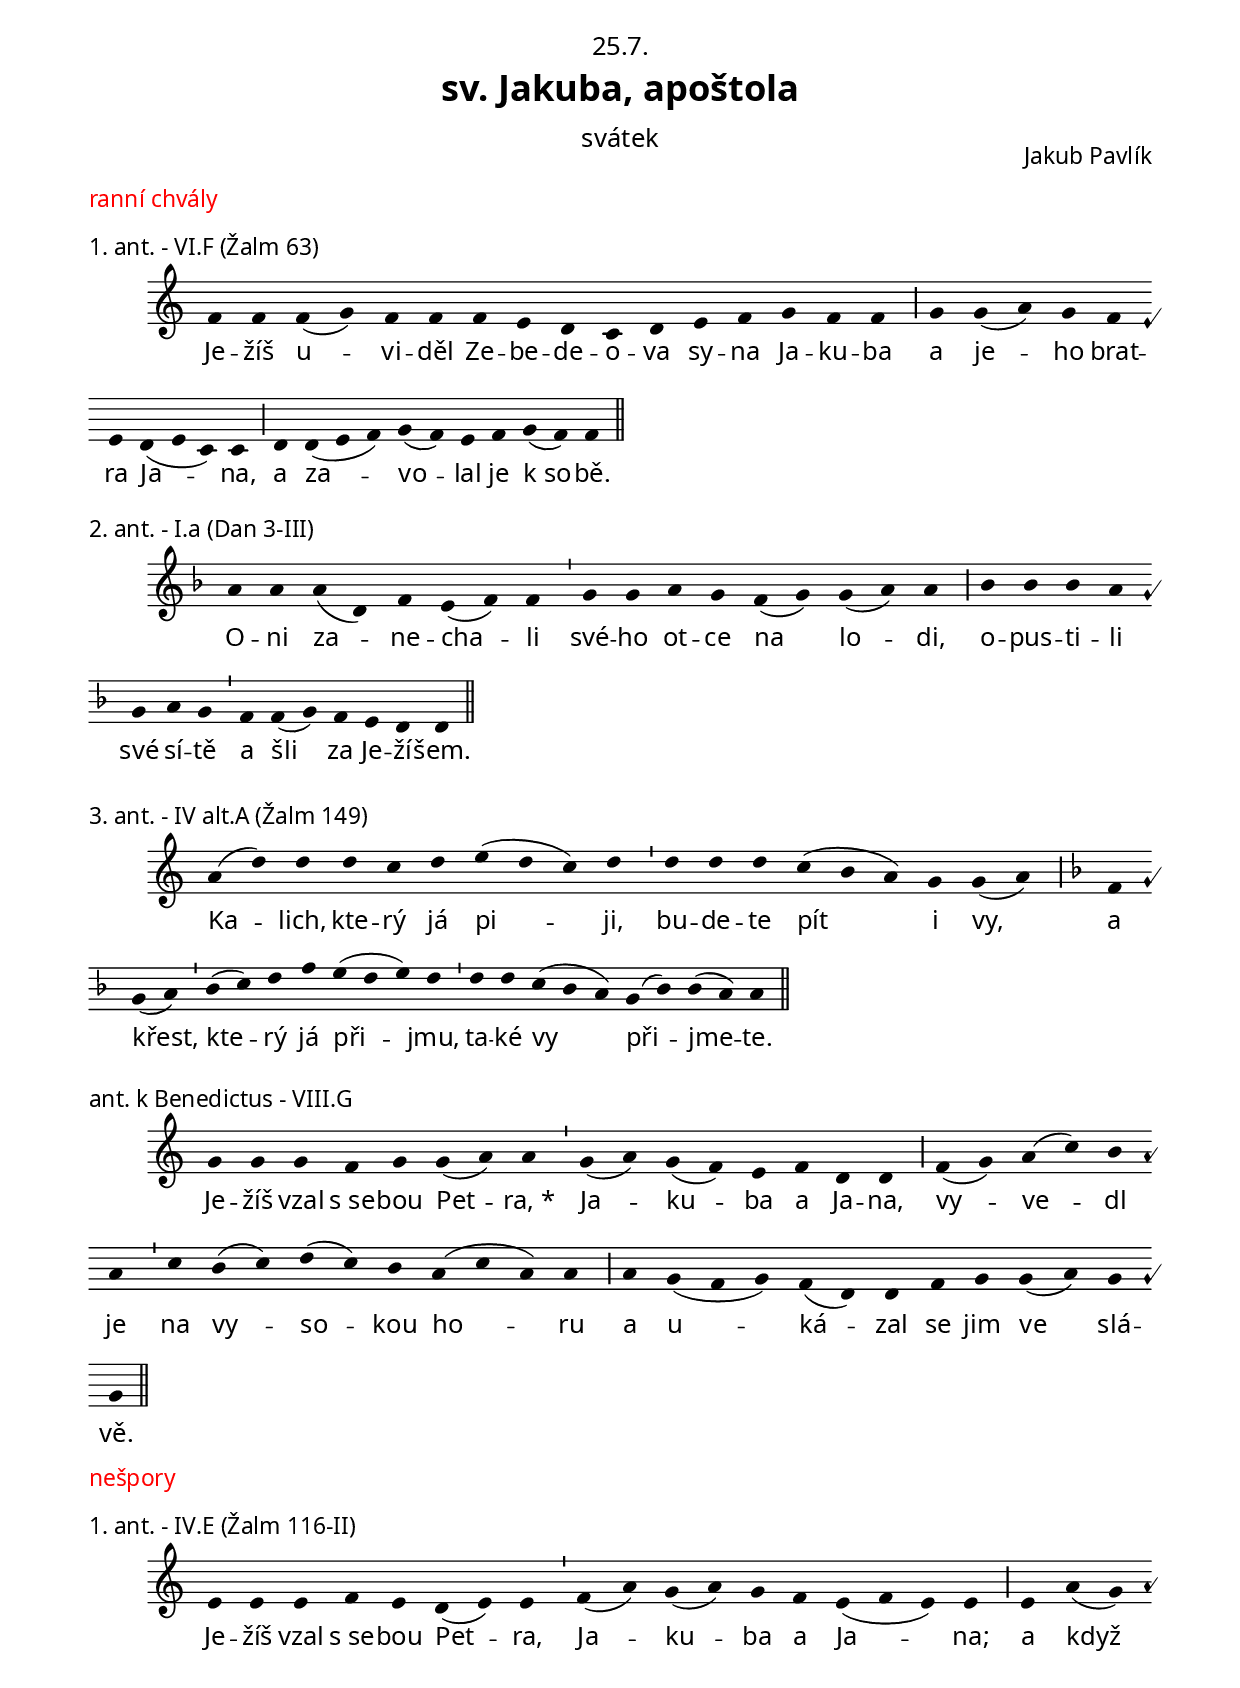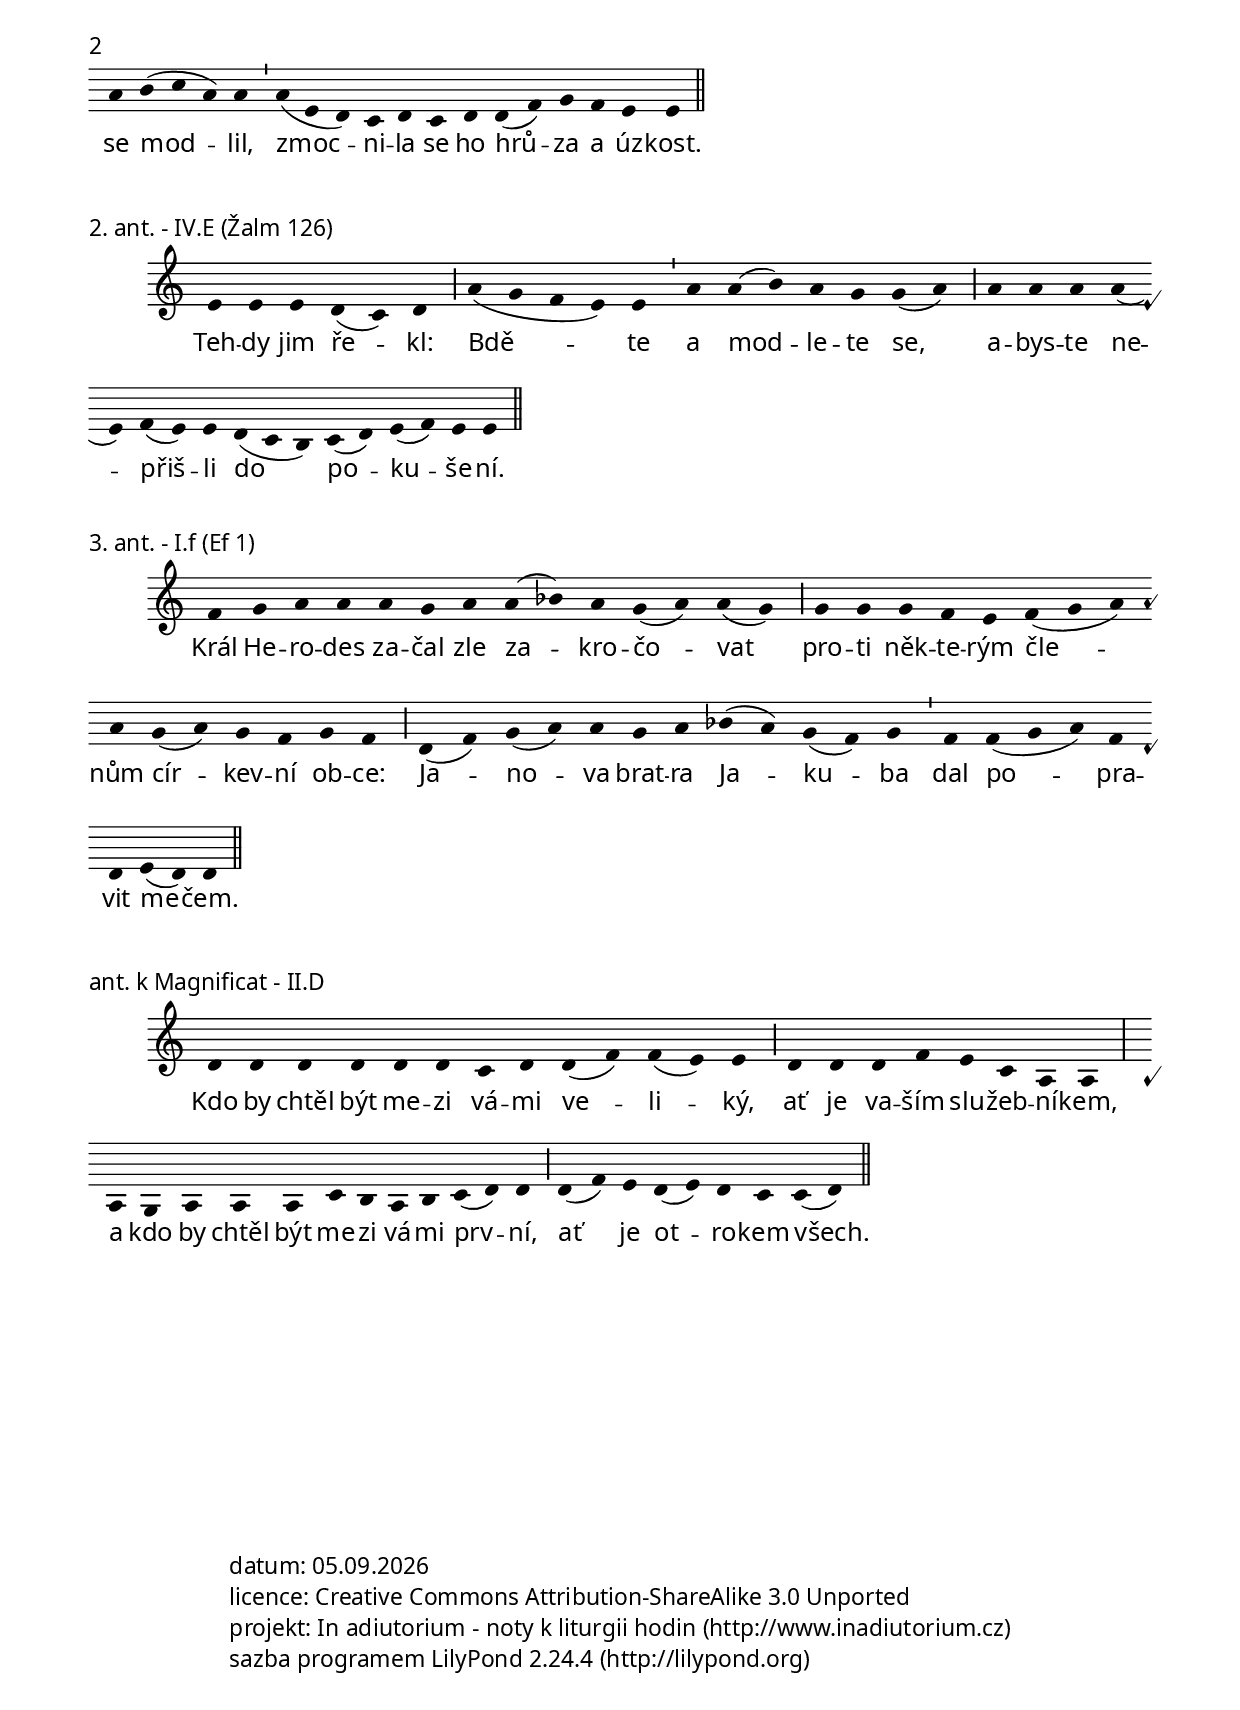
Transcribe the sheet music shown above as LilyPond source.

\version "2.15.40"

\include "../spolecne.ly"
\include "../dilyresponsorii.ly"

\header {
  title = \markup\titleSvatek
            "sv. Jakuba, apoštola"
            svátek
            25.7.
  composer = "Jakub Pavlík"
}

\markup {\nadpisHodinka {"ranní chvály"}}

\score {
  \relative c' {
    \choralniRezim
    f4 f f( g) f f f e d c d e f g f f \barMaior
    g g( a) g f e d( e c) c \barMaior
    d d( e f) g( f) e f g( f) f \barFinalis
  }
  \addlyrics {
    Je -- žíš u -- vi -- děl Ze -- be -- de -- o -- va sy -- na Ja -- ku -- ba
    a je -- ho brat -- ra Ja -- na,
    a za -- vo -- lal je k_so -- bě.
  }
  \header {
    quid = "1. ant."
    modus = "VI"
    differentia = "F"
    psalmus = "Žalm 63"
    placet = "první část rozdělit po _uviděl_"
    id = "rch-a1"
    piece = \markup {\sestavTitulek}
  }
}

\score {
  \relative c'' {
    \choralniRezim
    \key f \major
    a4 a a( d,) f e( f) f \barMin g g a g f( g) g( a) a \barMaior
    bes bes bes a g a g \barMin f f( g) f e d d \barFinalis
  }
  \addlyrics {
    O -- ni za -- ne -- cha -- li své -- ho ot -- ce na lo -- di,
    o -- pus -- ti -- li své sí -- tě a šli za Je -- ží -- šem.
  }
  \header {
    quid = "2. ant."
    modus = "I"
    differentia = "a"
    psalmus = "Dan 3-III"
    placet = "_zanechali_ je poměrně divoké; únosné by to snad
    bylo jako jednoznačný sestup, např. ad f ed d"
    id = "rch-a2"
    piece = \markup {\sestavTitulek}
  }
}

\score {
  \relative c'' {
    \choralniRezim
    a4( d) d d c d e( d c) d \barMin d d d c( b a) g g( a) \barMaior
    \key f \major
    f g( a) \barMin bes( c) d f e( d e) d \barMin d d c( bes a) g( bes) bes( a) a \barFinalis
  }
  \addlyrics {
    Ka -- lich, kte -- rý já pi -- ji, bu -- de -- te pít i vy,
    a křest, kte -- rý já při -- jmu, ta -- ké vy při -- jme -- te.
  }
  \header {
    quid = "3. ant."
    modus = "IV alt"
    differentia = "A"
    psalmus = "Žalm 149"
    id = "rch-a3"
    piece = \markup {\sestavTitulek}
  }
}

\score {
  \relative c'' {
    \choralniRezim
    g4 g g f g g( a) a \barMin g( a) g( f) e f d d \barMaior
    f( g) a( c) b a \barMin c b( c) d( c) b a( c a) a \barMaior
    a g( f g) f( d) d f g g( a) g g \barFinalis
  }
  \addlyrics {
    Je -- žíš vzal s_se -- bou Pet -- ra,_* Ja -- ku -- ba a Ja -- na,
    vy -- ve -- dl je na vy -- so -- kou ho -- ru
    a u -- ká -- zal se jim ve slá -- vě.
  }
  \header {
    quid = "ant. k Benedictus"
    modus = "VIII"
    differentia = "G"
    psalmus = ""
    id = "rch-aben"
    fons = "6.8. Proměnění Páně, 2. nešp., 1. ant."
    piece = \markup {\sestavTitulekBezZalmu}
  }
}

\markup {\nadpisHodinka {"nešpory"}}

\score {
  \relative c' {
    \choralniRezim
    e4 e e f e d( e) e \barMin
    f( a) g( a) g f e( f e) e \barMaior
    e a( g) a b( c a) a \barMin
    a( e d) c d c d d( f) g f e e \barFinalis
  }
  \addlyrics {
    Je -- žíš vzal s_se -- bou Pet -- ra,
    Ja -- ku -- ba a Ja -- na;
    a když se mod -- lil,
    zmoc -- ni -- la se ho hrů -- za a úz -- kost.
  }
  \header {
    quid = "1. ant."
    modus = "IV"
    differentia = "E"
    psalmus = "Žalm 116-II"
    id = "ne-a1"
    piece = \markup {\sestavTitulek}
  }
}

\score {
  \relative c' {
    \choralniRezim
    e4 e e d( c) d \barMaior
    a'( g f e) e \barMin a a( b) a g g( a) \barMaior
    a a a a( e) f( e) e d( c b) c( d) e( f) e e \barFinalis
  }
  \addlyrics {
    Teh -- dy jim ře -- kl:
    Bdě -- te a mod -- le -- te se,
    a -- bys -- te ne -- přiš -- li do po -- ku -- še -- ní.
  }
  \header {
    quid = "2. ant."
    modus = "IV"
    differentia = "E"
    psalmus = "Žalm 126"
    id = "ne-a2"
    piece = \markup {\sestavTitulek}
  }
}

\score {
  \relative c' {
    \choralniRezim
    f4 g a a a g a a( bes) a g( a) a( g) \barMaior
    g g g f e f( g a) a g( a) g f g f \barMaior
    d( f) g( a) a g a bes( a) g( f) g \barMin f f( g a) f d e( d) d \barFinalis
  }
  \addlyrics {
    % Ach, Farblosigkeit...
    Král He -- ro -- des za -- čal zle za -- kro -- čo -- vat
    pro -- ti něk -- te -- rým čle -- nům cír -- kev -- ní ob -- ce:
    Ja -- no -- va brat -- ra Ja -- ku -- ba dal po -- pra -- vit me -- čem.
  }
  \header {
    quid = "3. ant."
    modus = "I"
    differentia = "f"
    psalmus = "Ef 1"
    id = "ne-a3"
    piece = \markup {\sestavTitulek}
  }
}

\score {
  \relative c' {
    \choralniRezim
    d4 d d d d d c d d( f) f( e) e \barMaior
    d d d f e c a a \barMax
    a g a a a c b a b c( d) d \barMaior
    d( f) e d( e) d c c( d) \barFinalis
  }
  \addlyrics {
    Kdo by chtěl být me -- zi vá -- mi ve -- li -- ký,
    ať je va -- ším slu -- žeb -- ní -- kem,
    a kdo by chtěl být me -- zi vá -- mi prv -- ní,
    ať je ot -- ro -- kem všech.
  }
  \header {
    quid = "ant. k Magnificat"
    modus = "II"
    differentia = "D"
    psalmus = ""
    id = "ne-amag"
    piece = \markup {\sestavTitulekBezZalmu}
  }
}